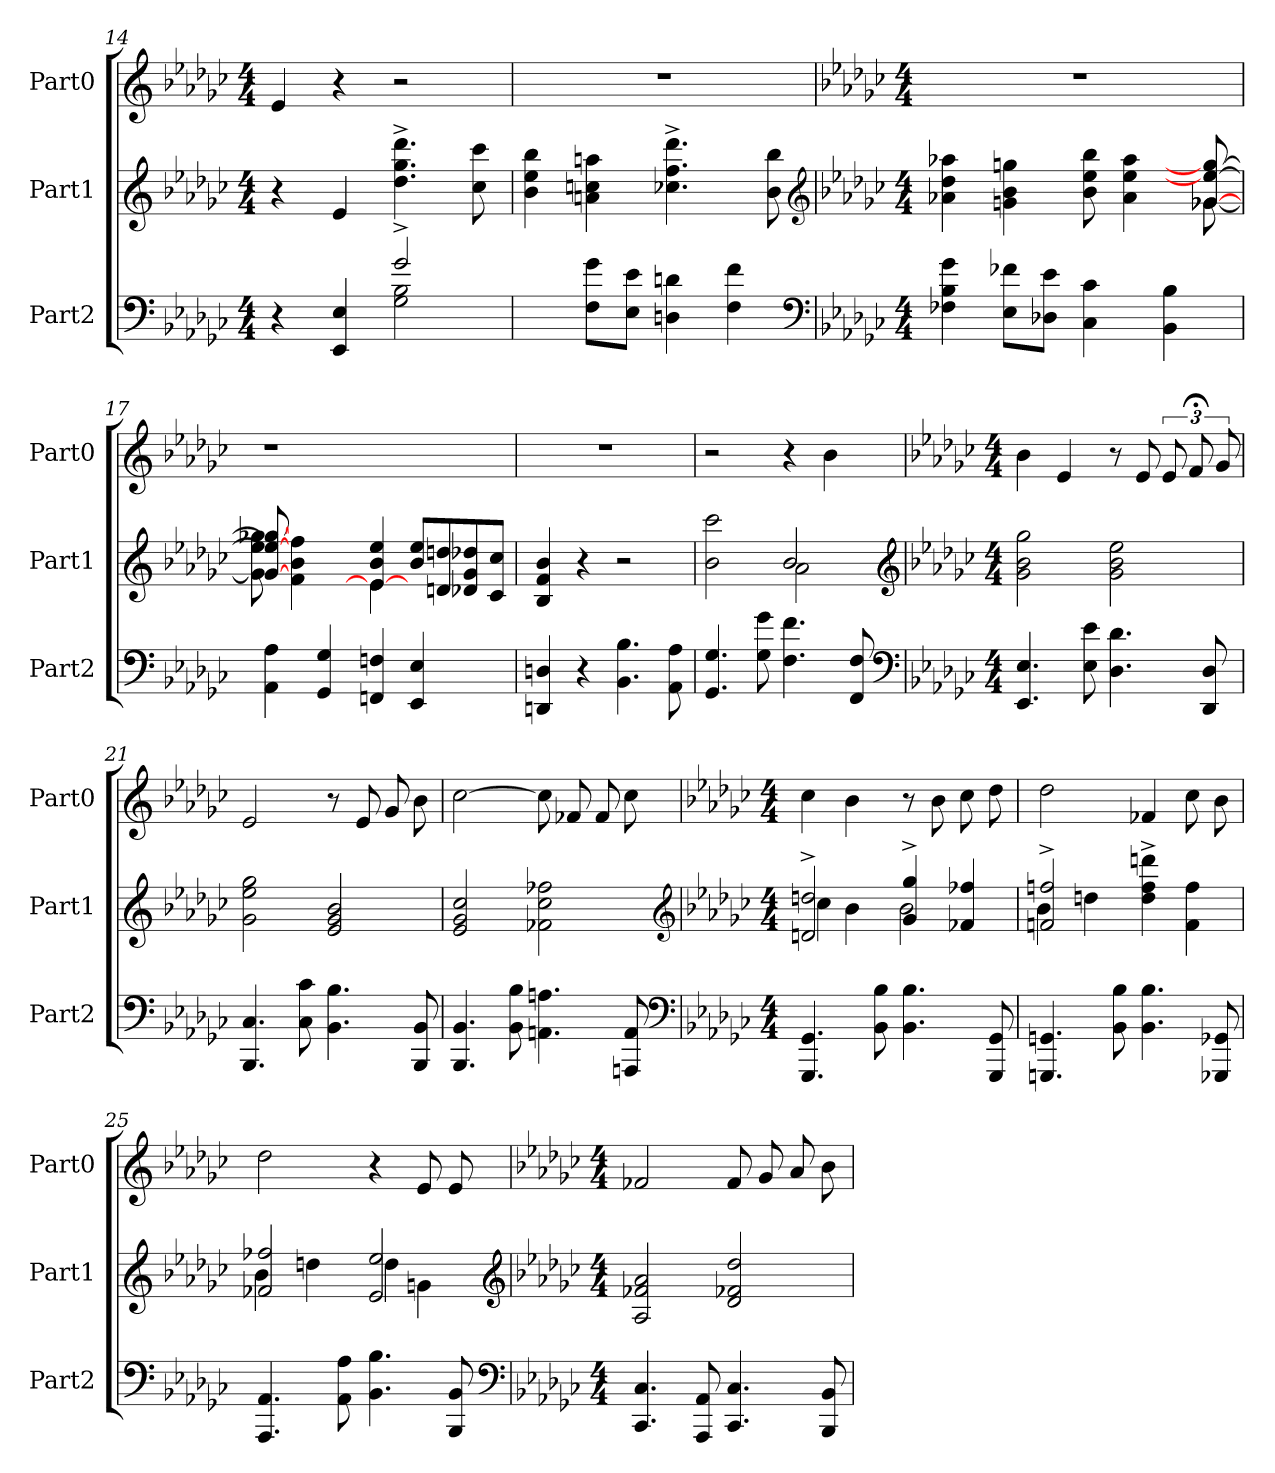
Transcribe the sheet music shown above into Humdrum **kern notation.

**kern	**kern	**kern
*part3	*part2	*part1
*staff3	*staff2	*staff1
*I"Part2	*I"Part1	*I"Part0
*I'Part2	*I'Part1	*I'Part0
*clefF4	*clefG2	*clefG2
*k[b-e-a-d-g-c-]	*k[b-e-a-d-g-c-]	*k[b-e-a-d-g-c-]
*M4/4	*M4/4	*M4/4
=14	=14	=14
*^	*	*
4r	4ryy	4r	4e-
4E- 4EE-	4ryy	4e-	4r
2g-^>	2B- 2G-	4.dd-^> 4.gg-^> 4.ddd-^>	2r
.	.	8cc- 8ccc-	.
*v	*v	*	*
=15	=15	=15
4ryy	4b- 4ee- 4bb-	1r
8F 8g-L	4an 4ccn 4aan	.
8E- 8e-J	.	.
4Dn 4dn	4.cc-X^> 4.ff^> 4.ddd-^>	.
4F 4f	.	.
.	8b- 8bb-	.
*clefF4	*clefG2	*
!!LO:LB:g=z
=16	=16	=16
*k[b-e-a-d-g-c-]	*k[b-e-a-d-g-c-]	*k[b-e-a-d-g-c-]
*M4/4	*M4/4	*M4/4
*	*^	*
4F-X 4g- 4B-	4ryy	4a-X 4dd- 4aa-X	1r
8E- 8f-XL	8ryy	4gn 4b- 4ggn	.
8D-X 8e-J	8ryy	.	.
4C- 4c-	8ryy	8b- 8ee- 8bb-	.
.	8ryy	4a- 4aa- 4ee-	.
4BB- 4B-	8ryy	.	.
.	[8g- 8gg-_ 8ee-_	[8g-X	.
=17	=17	=17	=17
4A- 4AA-	[8g- 8gg-_ 8ee-_	8g-] 8gg-X 8ee-	1r
.	8ryy	4f 4b- 4ff	.
4G- 4GG-	8ryy	.	.
.	8ryy	8ryy	.
4Fn 4FFn	4ee- 4b- [4e-	4e-]	.
4E- 4EE-	8b- 8ee-L	8ryy	.
.	8ddn 8dn	8ryy	.
4ryy	8dd-X 8g- 8d-X	4ryy	4ryy
.	8cc- 8c-J	.	.
*	*v	*v	*
=18	=18	=18
4Dn 4DDn	4b- 4f 4B-	1r
4r	4r	.
4.BB- 4.B-	2r	.
8AA- 8A-	.	.
=19	=19	=19
*	*^	*
4.GG- 4.G-	4.ryy	2b- 2ccc-	2r
8G- 8g-	8ryy	.	.
4.F 4.f	2b-	2a-	4r
.	.	.	4b-
8F 8FF	.	.	.
*	*v	*v	*
*clefF4	*clefG2	*
!!LO:LB:g=z
=20	=20	=20
*k[b-e-a-d-g-c-]	*k[b-e-a-d-g-c-]	*k[b-e-a-d-g-c-]
*M4/4	*M4/4	*M4/4
4.E- 4.EE-	2g- 2b- 2gg-	4b-
.	.	4e-
8E- 8e-	.	.
4.D- 4.d-	2g- 2b- 2ee-	8r
.	.	8e-
.	.	12e-
.	.	12f;
8D- 8DD-	.	.
.	.	12g-
=21	=21	=21
4.C- 4.BBB-	2g- 2gg- 2ee-	2e-
8C- 8c-	.	.
4.BB- 4.B-	2e- 2g- 2b-	8r
.	.	8e-
.	.	8g-
8BB- 8BBB-	.	8b-
=22	=22	=22
4.BB- 4.BBB-	2cc- 2g- 2e-	[2cc-
8BB- 8B-	.	.
4.AA 4.A	2ff-X 2cc- 2f-X	8cc-]
.	.	8f-X
.	.	8f-
8AA 8AAA	.	8cc-
*clefF4	*clefG2	*
!!LO:PB:g=z
=23	=23	=23
*k[b-e-a-d-g-c-]	*k[b-e-a-d-g-c-]	*k[b-e-a-d-g-c-]
*M4/4	*M4/4	*M4/4
*	*^	*
4.GG- 4.GGG-	2ddn^> 2dn^>	4cc-	4cc-
.	.	4b-	4b-
8BB- 8B-	.	.	.
4.BB- 4.B-	4gg-^> 4g-^>	2b-	8r
.	.	.	8b-
.	4ff-X 4f-X	.	8cc-
8GG- 8GGG-	.	.	8dd-
=24	=24	=24	=24
4.GGn 4.GGGn	2ffn^> 2fn^>	4b-	2dd-
.	.	4dd	.
8BB- 8B-	.	.	.
4.BB- 4.B-	4ryy	4dd^> 4ff^> 4ddd^>	4f-X
.	8ryy	4f 4ff	8cc-
8GG-X 8GGG-X	8ryy	.	8b-
=25	=25	=25	=25
4.AA- 4.AAA-	2ff-X 2f-X	4b-	2dd-
.	.	4dd	.
8AA- 8A-	.	.	.
4.BB- 4.B-	2ee- 2e-	4dd	4r
.	.	4gn	8e-
8BB- 8BBB-	.	.	8e-
*	*v	*v	*
*clefF4	*clefG2	*
!!LO:LB:g=z
=26	=26	=26
*k[b-e-a-d-g-c-]	*k[b-e-a-d-g-c-]	*k[b-e-a-d-g-c-]
*M4/4	*M4/4	*M4/4
4.C- 4.CC-	2a- 2f-X 2A-	2f-X
8AA- 8AAA-	.	.
4.C- 4.CC-	2dd- 2f-X 2d-	8f-
.	.	8g-
.	.	8a-
8BB- 8BBB-	.	8b-
=	=	=
*-	*-	*-
